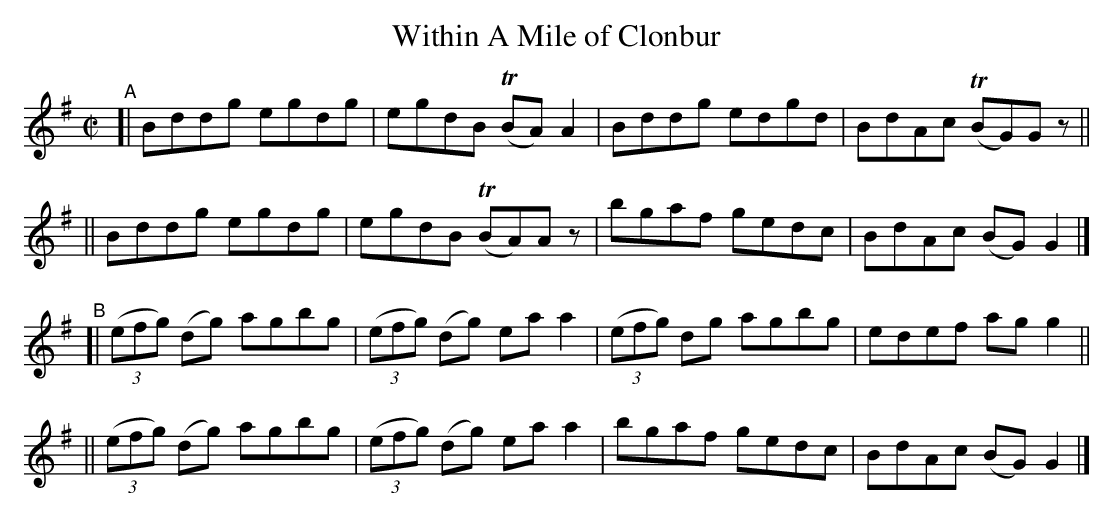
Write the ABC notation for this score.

X:1
T: Within A Mile of Clonbur
M: C|
L: 1/8
K: G
"^A"\
[| Bddg egdg | egdB (TBA)A2 | Bddg edgd | BdAc (TBG)Gz ||
|| Bddg egdg | egdB (TBA)Az | bgaf gedc | BdAc (BG)G2 |]
"^B"\
[| ((3efg) (dg) agbg | ((3efg) (dg) eaa2 | ((3efg) dg agbg | edef agg2 ||
|| ((3efg) (dg) agbg | ((3efg) (dg) eaa2 | bgaf gedc | BdAc (BG) G2 |]
